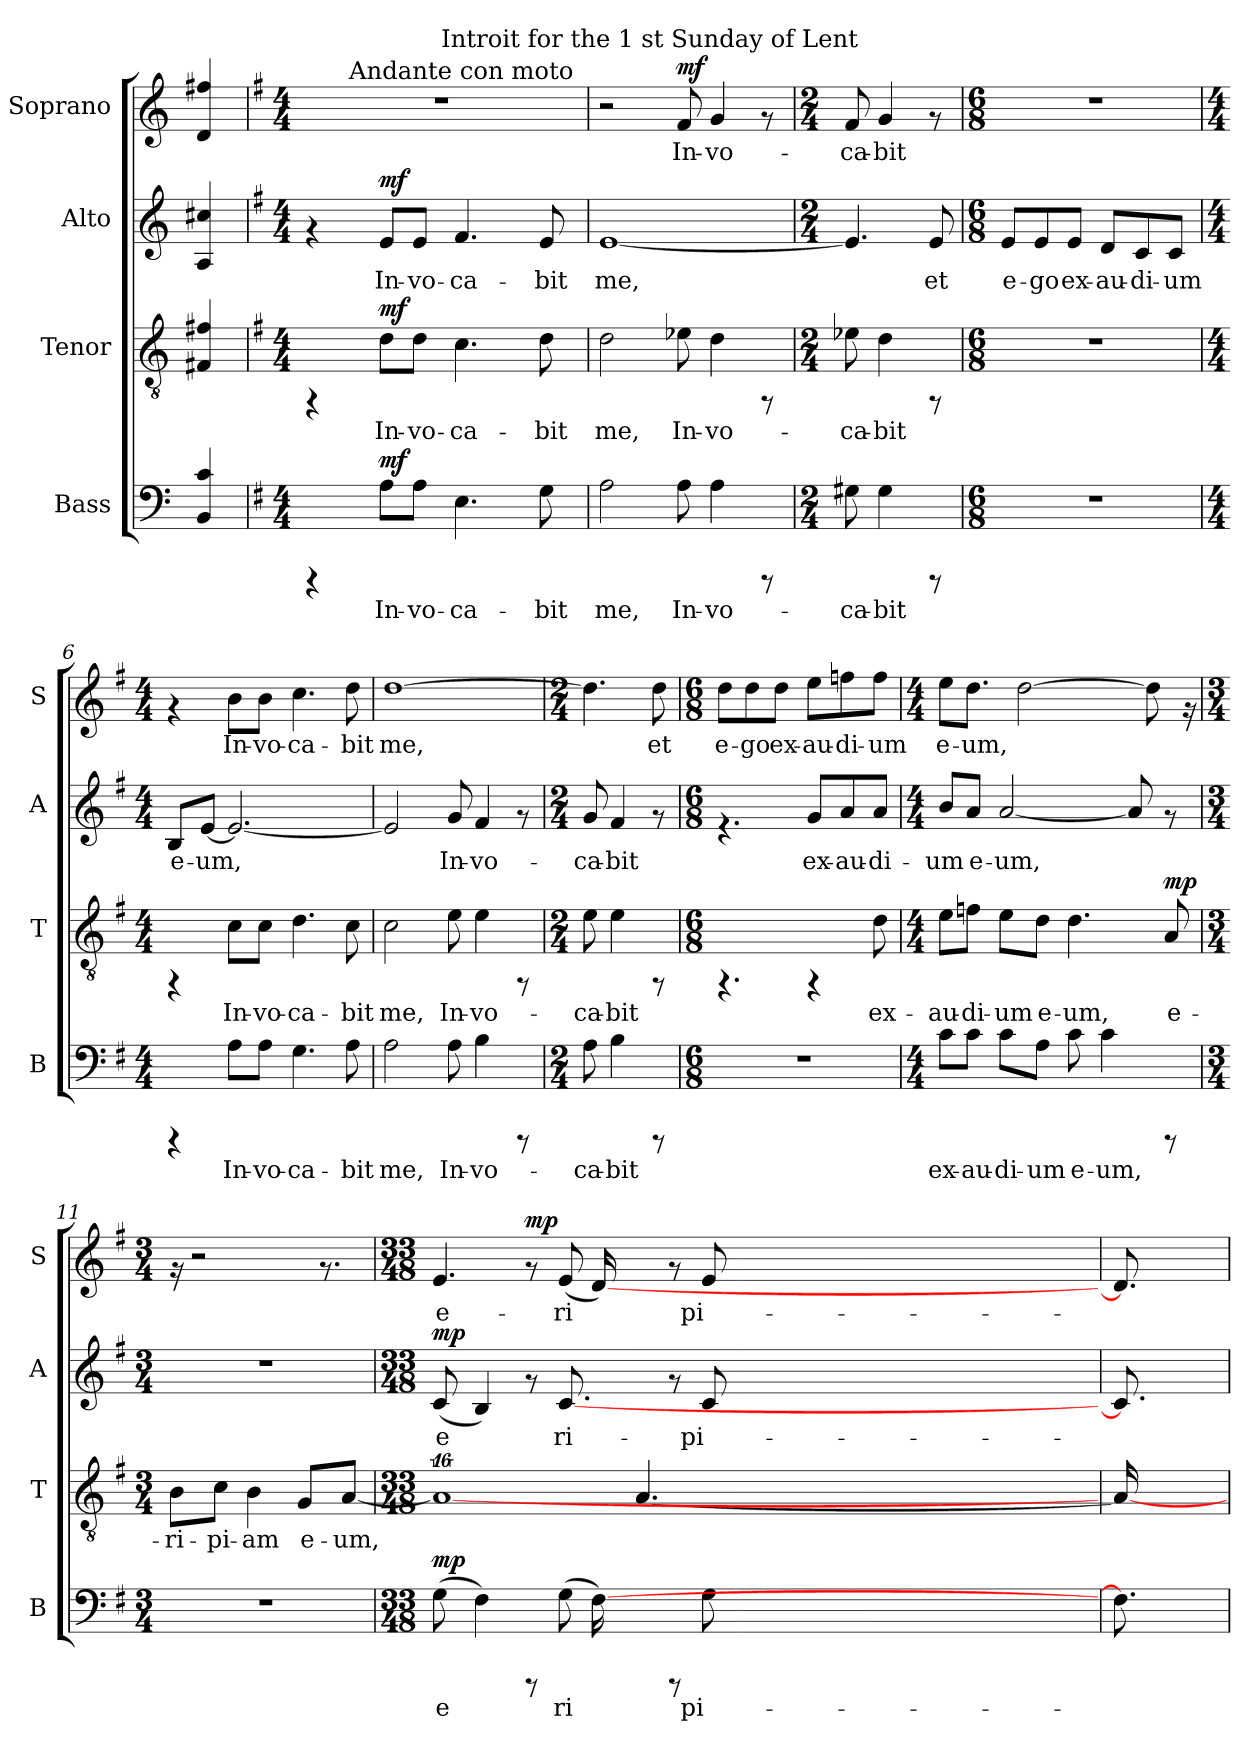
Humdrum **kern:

**kern	**text	**dynam	**kern	**text	**dynam	**kern	**text	**dynam	**kern	**text	**dynam
*part4	*part4	*part4	*part3	*part3	*part3	*part2	*part2	*part2	*part1	*part1	*part1
*staff4	*staff4	*staff4	*staff3	*staff3	*staff3	*staff2	*staff2	*staff2	*staff1	*staff1	*staff1
*I"Bass	*	*	*I"Tenor	*	*	*I"Alto	*	*	*I"Soprano	*	*
*I'B	*	*	*I'T	*	*	*I'A	*	*	*I'S	*	*
!!LO:PB:g=z
*stria5	*	*	*stria5	*	*	*stria5	*	*	*stria5	*	*
*clefF4	*	*	*clefGv2	*	*	*clefG2	*	*	*clefG2	*	*
*k[]	*	*	*k[]	*	*	*k[]	*	*	*k[]	*	*
*C:	*	*	*C:	*	*	*C:	*	*	*C:	*	*
=1	=1	=1	=1	=1	=1	=1	=1	=1	=1	=1	=1
!	!LO:LY:b	!	!	!LO:LY:b	!	!	!LO:LY:b	!	!	!LO:LY:b	!
4c/ 4BB/	.	.	4f#X/ 4F#X/	.	.	4cc#X/ 4A/	.	.	4ff#X/ 4d/	.	.
=2!	=2!	=2!	=2!	=2!	=2!	=2!	=2!	=2!	=2!	=2!	=2!
*k[f#]	*	*	*k[f#]	*	*	*k[f#]	*	*	*k[f#]	*	*
*G:	*	*	*G:	*	*	*G:	*	*	*G:	*	*
*M4/4	*	*	*M4/4	*	*	*M4/4	*	*	*M4/4	*	*
*	*	*	*	*	*	*	*	*	*^	*	*
*	*	*	*	*	*	*	*	*	*	*^	*	*
4rCCC	.	.	4rFF	.	.	4rf	.	.	1r	8ryy	4...ryy	.	.
.	.	.	.	.	.	.	.	.	.	64ryy	.	.	.
!	!	!	!	!	!	!	!	!	!	!LO:TX:a:t=Andante con moto	!	!	!
.	.	.	.	.	.	.	.	.	.	2ryy	.	.	.
!	!LO:LY:b	!LO:DY:a	!	!LO:LY:b	!LO:DY:a	!	!LO:LY:b	!LO:DY:a	!	!	!	!	!
8A\L	In-	mf	8d\L	In-	mf	8e/L	In-	mf	.	.	.	.	.
!	!LO:LY:b	!	!	!LO:LY:b	!	!	!LO:LY:b	!	!	!	!	!	!
8A\J	-vo-	.	8d\J	-vo-	.	8e/J	-vo-	.	.	.	.	.	.
!	!	!	!	!	!	!	!	!	!	!	!LO:TX:a:t=Introit for the 1 st Sunday of Lent	!	!
.	.	.	.	.	.	.	.	.	.	.	2ryy	.	.
!	!LO:LY:b	!	!	!LO:LY:b	!	!	!LO:LY:b	!	!	!	!	!	!
4.E\	-ca-	.	4.c\	-ca-	.	4.f#/	-ca-	.	.	.	.	.	.
.	.	.	.	.	.	.	.	.	.	4ryy	.	.	.
!	!LO:LY:b	!	!	!LO:LY:b	!	!	!LO:LY:b	!	!	!	!	!	!
8G\	-bit	.	8d\	-bit	.	8e/	-bit	.	.	.	.	.	.
.	.	.	.	.	.	.	.	.	.	16..ryy	.	.	.
.	.	.	.	.	.	.	.	.	.	.	32ryy	.	.
=3	=3	=3	=3	=3	=3	=3	=3	=3	=3	=3	=3	=3	=3
!	!LO:LY:b	!	!	!LO:LY:b	!	!	!LO:LY:b	!	!	!	!	!	!
*	*	*	*	*	*	*	*	*	*v	*v	*v	*	*
2A\	me,	.	2d\	me,	.	[<1e	me,	.	2r	.	.
!	!LO:LY:b	!	!	!LO:LY:b	!	!	!	!	!	!LO:LY:b	!LO:DY:a
8A\	In-	.	8e-X\	In-	.	.	.	.	8f#/	In-	mf
!	!LO:LY:b	!	!	!LO:LY:b	!	!	!	!	!	!LO:LY:b	!
4A\	-vo-	.	4d\	-vo-	.	.	.	.	4g/	-vo-	.
8rCCC	.	.	8rFF	.	.	.	.	.	8rf	.	.
=4	=4	=4	=4	=4	=4	=4	=4	=4	=4	=4	=4
*M2/4	*	*	*M2/4	*	*	*M2/4	*	*	*M2/4	*	*
!	!LO:LY:b	!	!	!LO:LY:b	!	!	!LO:LY:b	!	!	!LO:LY:b	!
8G#X\	-ca-	.	8e-X\	-ca-	.	4.e/]	.	.	8f#/	-ca-	.
!	!LO:LY:b	!	!	!LO:LY:b	!	!	!	!	!	!LO:LY:b	!
4G#\	-bit	.	4d\	-bit	.	.	.	.	4g/	-bit	.
!	!	!	!	!	!	!	!LO:LY:b	!	!	!	!
8rCCC	.	.	8rFF	.	.	8e/	et	.	8rf	.	.
=5	=5	=5	=5	=5	=5	=5	=5	=5	=5	=5	=5
*M6/8	*	*	*M6/8	*	*	*M6/8	*	*	*M6/8	*	*
!	!	!	!	!	!	!	!LO:LY:b	!	!	!	!
2.r	.	.	2.r	.	.	8e/L	e-	.	2.r	.	.
!	!	!	!	!	!	!	!LO:LY:b	!	!	!	!
.	.	.	.	.	.	8e/	-go	.	.	.	.
!	!	!	!	!	!	!	!LO:LY:b	!	!	!	!
.	.	.	.	.	.	8e/J	ex-	.	.	.	.
!	!	!	!	!	!	!	!LO:LY:b	!	!	!	!
.	.	.	.	.	.	8d/L	-au-	.	.	.	.
!	!	!	!	!	!	!	!LO:LY:b	!	!	!	!
.	.	.	.	.	.	8c/	-di-	.	.	.	.
!	!	!	!	!	!	!	!LO:LY:b	!	!	!	!
.	.	.	.	.	.	8c/J	-um	.	.	.	.
!!LO:LB:g=z
=6	=6	=6	=6	=6	=6	=6	=6	=6	=6	=6	=6
*M4/4	*	*	*M4/4	*	*	*M4/4	*	*	*M4/4	*	*
!	!	!	!	!	!	!	!LO:LY:b	!	!	!	!
4rCCC	.	.	4rFF	.	.	8B/L	e-	.	4rf	.	.
!	!	!	!	!	!	!	!LO:LY:b	!	!	!	!
.	.	.	.	.	.	[<8e/J	-um,	.	.	.	.
!	!LO:LY:b	!	!	!LO:LY:b	!	!	!LO:LY:b	!	!	!LO:LY:b	!
8A\L	In-	.	8c\L	In-	.	2.e/_<	.	.	8b\L	In-	.
!	!LO:LY:b	!	!	!LO:LY:b	!	!	!	!	!	!LO:LY:b	!
8A\J	-vo-	.	8c\J	-vo-	.	.	.	.	8b\J	-vo-	.
!	!LO:LY:b	!	!	!LO:LY:b	!	!	!	!	!	!LO:LY:b	!
4.G\	-ca-	.	4.d\	-ca-	.	.	.	.	4.cc\	-ca-	.
!	!LO:LY:b	!	!	!LO:LY:b	!	!	!	!	!	!LO:LY:b	!
8A\	-bit	.	8c\	-bit	.	.	.	.	8dd\	-bit	.
=7	=7	=7	=7	=7	=7	=7	=7	=7	=7	=7	=7
!	!LO:LY:b	!	!	!LO:LY:b	!	!	!LO:LY:b	!	!	!LO:LY:b	!
2A\	me,	.	2c\	me,	.	2e/]	.	.	[>1dd	me,	.
!	!LO:LY:b	!	!	!LO:LY:b	!	!	!LO:LY:b	!	!	!	!
8A\	In-	.	8e\	In-	.	8g/	In-	.	.	.	.
!	!LO:LY:b	!	!	!LO:LY:b	!	!	!LO:LY:b	!	!	!	!
4B\	-vo-	.	4e\	-vo-	.	4f#/	-vo-	.	.	.	.
8rCCC	.	.	8rFF	.	.	8rf	.	.	.	.	.
=8	=8	=8	=8	=8	=8	=8	=8	=8	=8	=8	=8
*M2/4	*	*	*M2/4	*	*	*M2/4	*	*	*M2/4	*	*
!	!LO:LY:b	!	!	!LO:LY:b	!	!	!LO:LY:b	!	!	!LO:LY:b	!
8A\	-ca-	.	8e\	-ca-	.	8g/	-ca-	.	4.dd\]	.	.
!	!LO:LY:b	!	!	!LO:LY:b	!	!	!LO:LY:b	!	!	!	!
4B\	-bit	.	4e\	-bit	.	4f#/	-bit	.	.	.	.
!	!	!	!	!	!	!	!	!	!	!LO:LY:b	!
8rCCC	.	.	8rFF	.	.	8rf	.	.	8dd\	et	.
=9	=9	=9	=9	=9	=9	=9	=9	=9	=9	=9	=9
*M6/8	*	*	*M6/8	*	*	*M6/8	*	*	*M6/8	*	*
!	!	!	!	!	!	!	!	!	!	!LO:LY:b	!
2.r	.	.	4.rFF	.	.	4.rf	.	.	8dd\L	e-	.
!	!	!	!	!	!	!	!	!	!	!LO:LY:b	!
.	.	.	.	.	.	.	.	.	8dd\	-go	.
!	!	!	!	!	!	!	!	!	!	!LO:LY:b	!
.	.	.	.	.	.	.	.	.	8dd\J	ex-	.
!	!	!	!	!	!	!	!LO:LY:b	!	!	!LO:LY:b	!
.	.	.	4rFF	.	.	8g/L	ex-	.	8ee\L	-au-	.
!	!	!	!	!	!	!	!LO:LY:b	!	!	!LO:LY:b	!
.	.	.	.	.	.	8a/	-au-	.	8ffn\	-di-	.
!	!	!	!	!LO:LY:b	!	!	!LO:LY:b	!	!	!LO:LY:b	!
.	.	.	8d\	ex-	.	8a/J	-di-	.	8ff\J	-um	.
=10	=10	=10	=10	=10	=10	=10	=10	=10	=10	=10	=10
*M4/4	*	*	*M4/4	*	*	*M4/4	*	*	*M4/4	*	*
!	!LO:LY:b	!	!	!LO:LY:b	!	!	!LO:LY:b	!	!	!LO:LY:b	!
8c\L	ex-	.	8e\L	-au-	.	8b/L	-um	.	8ee\L	e-	.
!	!LO:LY:b	!	!	!LO:LY:b	!	!	!LO:LY:b	!	!	!LO:LY:b	!
8c\J	-au-	.	8fn\J	-di-	.	8a/J	e-	.	8.dd\J	-um,	.
!	!LO:LY:b	!	!	!LO:LY:b	!	!	!LO:LY:b	!	!	!	!
8c\L	-di-	.	8e\L	-um	.	[<2a/	-um,	.	.	.	.
!	!	!	!	!	!	!	!	!	!	!LO:LY:b	!
.	.	.	.	.	.	.	.	.	[>2dd\	.	.
!	!LO:LY:b	!	!	!LO:LY:b	!	!	!	!	!	!	!
8A\J	-um	.	8d\J	e-	.	.	.	.	.	.	.
!	!LO:LY:b	!	!	!LO:LY:b	!	!	!	!	!	!	!
8c\	e-	.	4.d\	-um,	.	.	.	.	.	.	.
!	!LO:LY:b	!	!	!	!	!	!	!	!	!	!
4c\	-um,	.	.	.	.	.	.	.	.	.	.
!	!	!	!	!	!	!	!LO:LY:b	!	!	!	!
.	.	.	.	.	.	8a/]	.	.	.	.	.
!	!	!	!	!	!	!	!	!	!	!LO:LY:b	!
.	.	.	.	.	.	.	.	.	8dd\]	.	.
!	!	!	!	!LO:LY:b	!LO:DY:a	!	!	!	!	!	!
8rCCC	.	.	8A/	e-	mp	8rf	.	.	.	.	.
.	.	.	.	.	.	.	.	.	16rf	.	.
!!LO:PB:g=z
=11	=11	=11	=11	=11	=11	=11	=11	=11	=11	=11	=11
*M3/4	*	*	*M3/4	*	*	*M3/4	*	*	*M3/4	*	*
!	!	!	!	!LO:LY:b	!	!	!	!	!	!	!
2.r	.	.	8B\L	-ri-	.	2.r	.	.	16rf	.	.
.	.	.	.	.	.	.	.	.	2r	.	.
!	!	!	!	!LO:LY:b	!	!	!	!	!	!	!
.	.	.	8c\J	-pi-	.	.	.	.	.	.	.
!	!	!	!	!LO:LY:b	!	!	!	!	!	!	!
.	.	.	4B\	-am	.	.	.	.	.	.	.
!	!	!	!	!LO:LY:b	!	!	!	!	!	!	!
.	.	.	8G/L	e-	.	.	.	.	.	.	.
.	.	.	.	.	.	.	.	.	8.rf	.	.
!	!	!	!	!LO:LY:b	!	!	!	!	!	!	!
.	.	.	[<8A/J	-um,	.	.	.	.	.	.	.
=12	=12	=12	=12	=12	=12	=12	=12	=12	=12	=12	=12
*M33/48	*	*	*M33/48	*	*	*M33/48	*	*	*M33/48	*	*
!	!LO:LY:b	!LO:DY:a	!	!LO:LY:b	!	!	!LO:LY:b	!LO:DY:a	!	!LO:LY:b	!
*	*	*	*	*	*	*	*	*	*^	*	*
(>8G\	e-	mp	16%11A/_<	.	.	(<8c/	e-	mp	4.e/	32ryy	e-	.
!	!	!	!	!	!	!	!	!	!	!	!	!LO:DY:a
.	.	.	.	.	.	.	.	.	.	1ryy	.	mp
!	!LO:LY:b	!	!	!	!	!	!LO:LY:b	!	!	!	!	!
4F#\)	--	.	.	.	.	4B/)	--	.	.	.	.	.
8rCCC	.	.	.	.	.	8rf	.	.	8rf	.	.	.
!	!LO:LY:b	!	!	!	!	!	!LO:LY:b	!	!	!	!LO:LY:b	!
(>8G\	-ri-	.	.	.	.	[8.c/	-ri-	.	(<8e/	.	-ri-	.
!	!LO:LY:b	!	!	!	!	!	!	!	!	!	!LO:LY:b	!
[16F#\)	--	.	.	.	.	.	.	.	[16d/)	.	--	.
8.ryy	.	.	16ryy	.	.	8.ryy	.	.	8.ryy	.	.	.
!	!	!	!	!LO:LY:b	!	!	!	!	!	!	!	!
.	.	.	4.A/_<	.	.	.	.	.	.	.	.	.
8rCCC	.	.	.	.	.	8rf	.	.	8rf	.	.	.
!	!LO:LY:b	!	!	!	!	!	!LO:LY:b	!	!	!	!LO:LY:b	!
8G\	-pi-	.	.	.	.	8c/	-pi-	.	8e/	.	-pi-	.
.	.	.	.	.	.	.	.	.	.	16.ryy	.	.
*	*	*	*	*	*	*	*	*	*v	*v	*	*
=13	=13	=13	=13	=13	=13	=13	=13	=13	=13	=13	=13
8.F#\]	.	.	16A/_	.	.	8.c/]	.	.	8.d/]	.	.
.	.	.	8ryy	.	.	.	.	.	.	.	.
=	=	=	=	=	=	=	=	=	=	=	=
*-	*-	*-	*-	*-	*-	*-	*-	*-	*-	*-	*-
